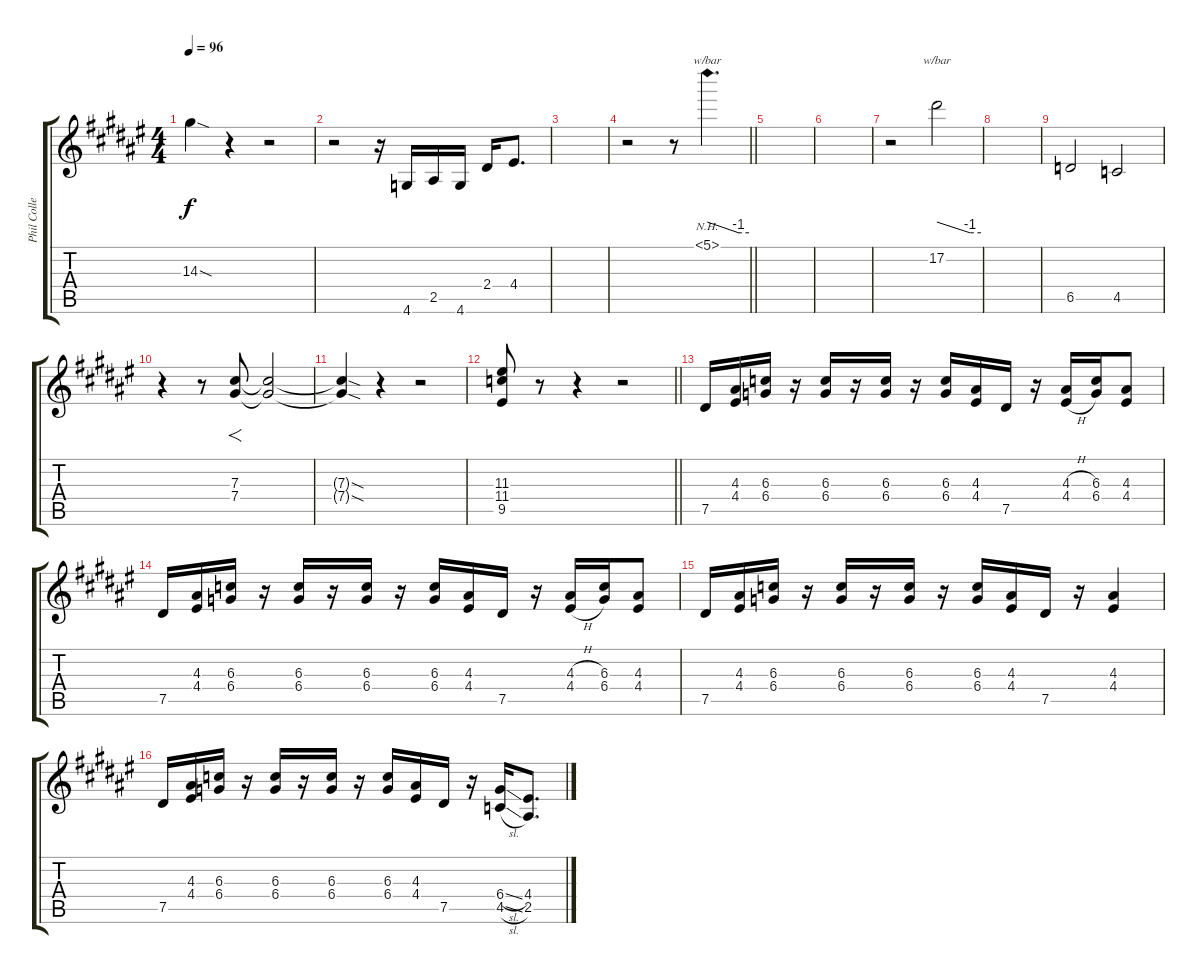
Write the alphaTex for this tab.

\track ("Phil Collen" "Phil Colle") {instrument distortionguitar}
\staff {score tabs}
\tuning (Eb4 Bb3 Gb3 Db3 Ab2 Eb2) {hide}
\ts (4 4)
\tempo 96
\clef g2
\ks f#
14.3{sod t}.4{dy f} r.4 r.2 |
r.2 r.16 4.6.16 2.5.16 4.6.16 2.4.16 4.4.8{d} |
|
\barLineRight lightlight
r.2 r.8 5.1{nh}.4{d tbe (custom default 0 0 45 -4 60 -4)} |
|
|
r.2 17.2.2{tbe (custom default 0 0 45 -4 60 -4)} |
|
6.5.2 4.5.2 |
r.4 r.8 (7.3 7.4).8{f} (7.3{t} 7.4{t}).2 |
(7.3{sod t} 7.4{sod t}).4 r.4 r.2 |
\barLineRight lightlight
(11.3 11.4 9.5).8 r.8 r.4 r.2 |
7.5.16 (4.3 4.4).16 (6.3 6.4).16 r.16 (6.3 6.4).16 r.16 (6.3 6.4).16 r.16 (6.3 6.4).16 (4.3 4.4).16 7.5.16 r.16 (4.3{h} 4.4{h}).16 (6.3 6.4).16 (4.3 4.4).8 |
7.5.16 (4.3 4.4).16 (6.3 6.4).16 r.16 (6.3 6.4).16 r.16 (6.3 6.4).16 r.16 (6.3 6.4).16 (4.3 4.4).16 7.5.16 r.16 (4.3{h} 4.4{h}).16 (6.3 6.4).16 (4.3 4.4).8 |
7.5.16 (4.3 4.4).16 (6.3 6.4).16 r.16 (6.3 6.4).16 r.16 (6.3 6.4).16 r.16 (6.3 6.4).16 (4.3 4.4).16 7.5.16 r.16 (4.3 4.4).4 |
7.5.16 (4.3 4.4).16 (6.3 6.4).16 r.16 (6.3 6.4).16 r.16 (6.3 6.4).16 r.16 (6.3 6.4).16 (4.3 4.4).16 7.5.16 r.16 (6.4{sl} 4.5{sl}).16 (4.4 2.5).8{d}
